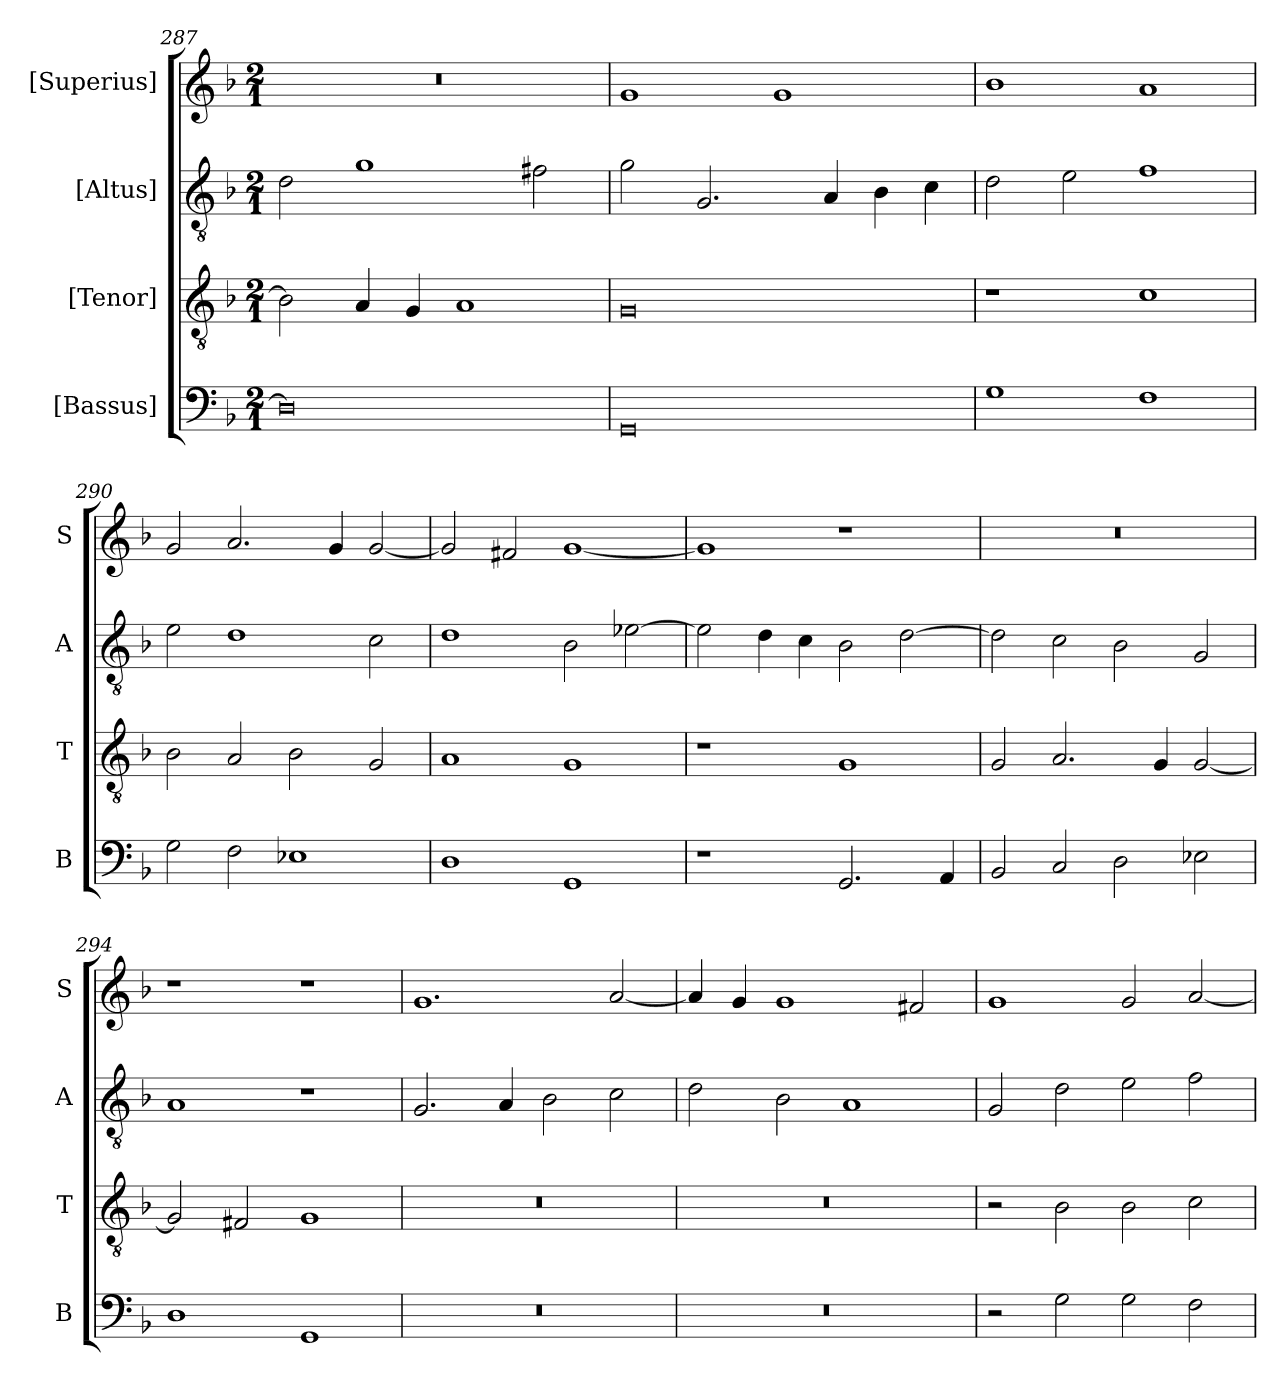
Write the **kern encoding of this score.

**kern	**kern	**kern	**kern
*part4	*part3	*part2	*part1
*staff4	*staff3	*staff2	*staff1
*I"[Bassus]	*I"[Tenor]	*I"[Altus]	*I"[Superius]
*I'B	*I'T	*I'A	*I'S
*clefF4	*clefGv2	*clefGv2	*clefG2
*k[b-]	*k[b-]	*k[b-]	*k[b-]
*M2/1	*M2/1	*M2/1	*M2/1
=287	=287	=287	=287
0D]	2B-]	2d	0r
.	4A	1g	.
.	4G	.	.
.	1A	.	.
.	.	2f#X	.
=288	=288	=288	=288
0GG	0G	2g	1g
.	.	2.G	.
.	.	.	1g
.	.	4A	.
.	.	4B-	.
.	.	4c	.
=289	=289	=289	=289
1G	1r	2d	1b-
.	.	2e	.
1F	1c	1f	1a
=290	=290	=290	=290
2G	2B-	2e	2g
2F	2A	1d	2.a
1E-X	2B-	.	.
.	.	.	4g
.	2G	2c	[2g
=291	=291	=291	=291
1D	1A	1d	2g]
.	.	.	2f#X
1GG	1G	2B-	[1g
.	.	[2e-X	.
=292	=292	=292	=292
1r	1r	2e-]	1g]
.	.	4d	.
.	.	4c	.
2.GG	1G	2B-	1r
.	.	[2d	.
4AA	.	.	.
=293	=293	=293	=293
2BB-	2G	2d]	0r
2C	2.A	2c	.
2D	.	2B-	.
.	4G	.	.
2E-X	[2G	2G	.
=294	=294	=294	=294
1D	2G]	1A	1r
.	2F#X	.	.
1GG	1G	1r	1r
=295	=295	=295	=295
0r	0r	2.G	1.g
.	.	4A	.
.	.	2B-	.
.	.	2c	[2a
=296	=296	=296	=296
0r	0r	2d	4a]
.	.	.	4g
.	.	2B-	1g
.	.	1A	.
.	.	.	2f#X
=297	=297	=297	=297
2r	2r	2G	1g
2G	2B-	2d	.
2G	2B-	2e	2g
2F	2c	2f	[2a
=	=	=	=
*-	*-	*-	*-
